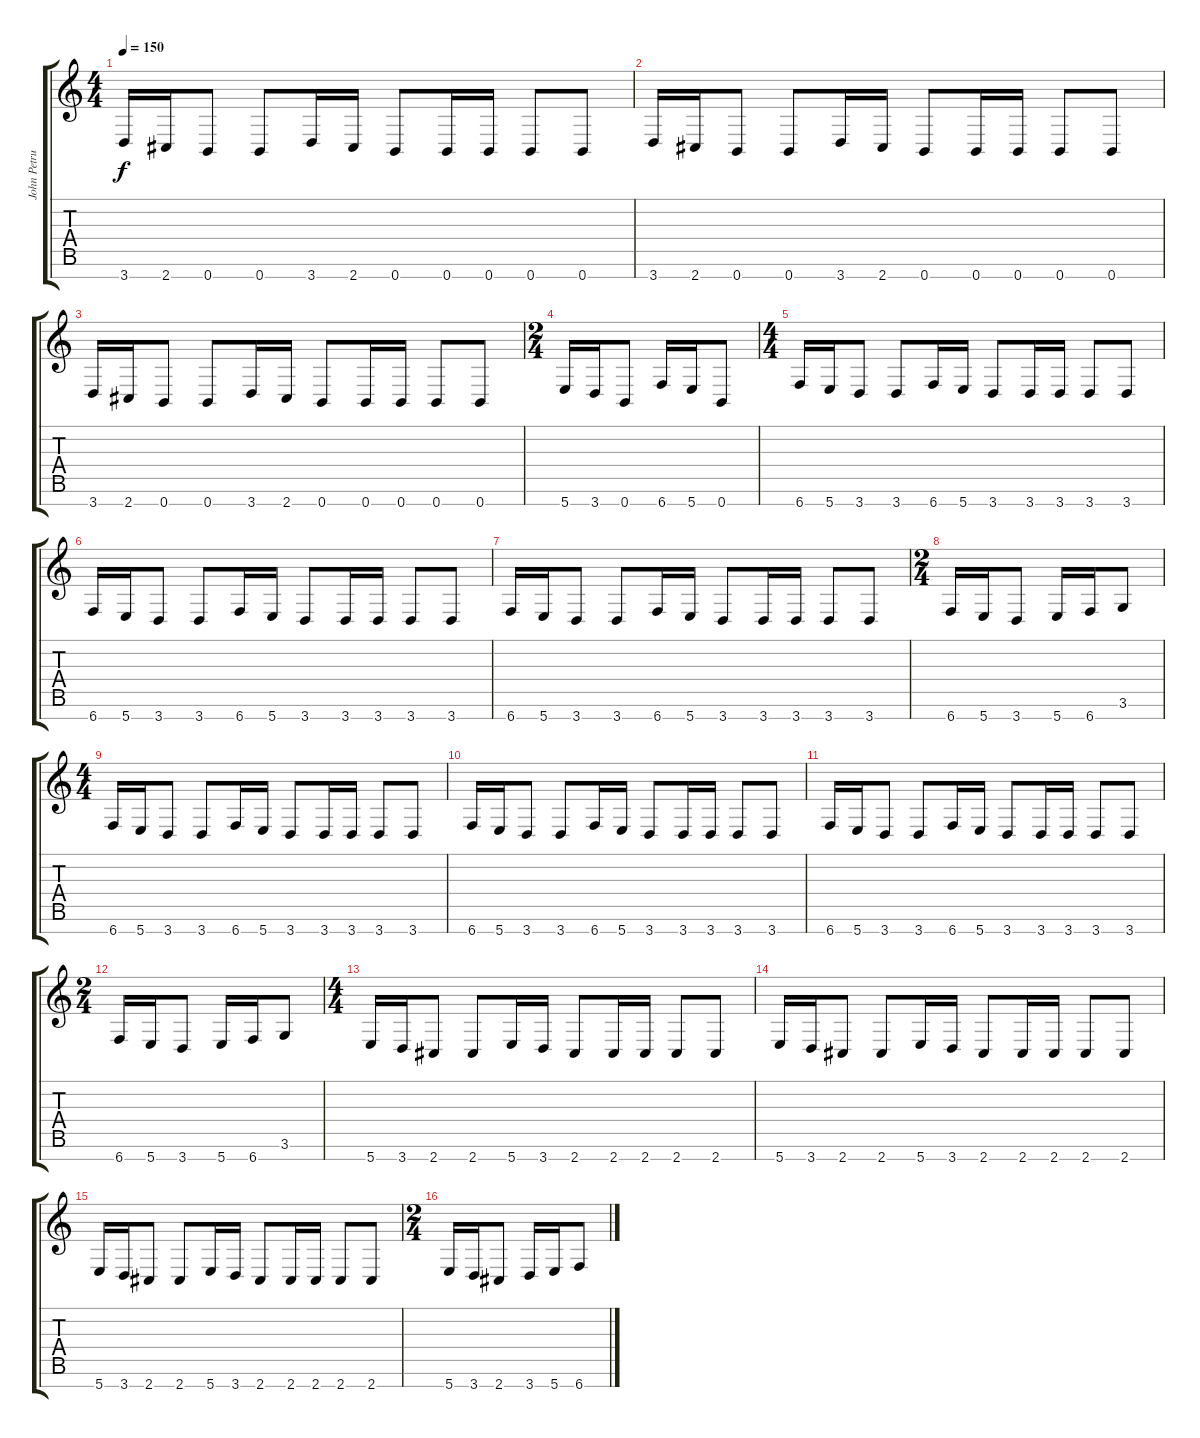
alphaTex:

\track ("John Petrucci Rhythm" "John Petru") {instrument distortionguitar}
\staff {score tabs}
\tuning (E4 B3 G3 D3 A2 E2 B1) {hide}
\ts (4 4)
\tempo 150
\clef g2
\ks c
3.7.16{dy f} 2.7.16 0.7.8 0.7.8 3.7.16 2.7.16 0.7.8 0.7.16 0.7.16 0.7.8 0.7.8 |
3.7.16 2.7.16 0.7.8 0.7.8 3.7.16 2.7.16 0.7.8 0.7.16 0.7.16 0.7.8 0.7.8 |
3.7.16 2.7.16 0.7.8 0.7.8 3.7.16 2.7.16 0.7.8 0.7.16 0.7.16 0.7.8 0.7.8 |
\ts (2 4)
5.7.16 3.7.16 0.7.8 6.7.16 5.7.16 0.7.8 |
\ts (4 4)
6.7.16 5.7.16 3.7.8 3.7.8 6.7.16 5.7.16 3.7.8 3.7.16 3.7.16 3.7.8 3.7.8 |
6.7.16 5.7.16 3.7.8 3.7.8 6.7.16 5.7.16 3.7.8 3.7.16 3.7.16 3.7.8 3.7.8 |
6.7.16 5.7.16 3.7.8 3.7.8 6.7.16 5.7.16 3.7.8 3.7.16 3.7.16 3.7.8 3.7.8 |
\ts (2 4)
6.7.16 5.7.16 3.7.8 5.7.16 6.7.16 3.6.8 |
\ts (4 4)
6.7.16 5.7.16 3.7.8 3.7.8 6.7.16 5.7.16 3.7.8 3.7.16 3.7.16 3.7.8 3.7.8 |
6.7.16 5.7.16 3.7.8 3.7.8 6.7.16 5.7.16 3.7.8 3.7.16 3.7.16 3.7.8 3.7.8 |
6.7.16 5.7.16 3.7.8 3.7.8 6.7.16 5.7.16 3.7.8 3.7.16 3.7.16 3.7.8 3.7.8 |
\ts (2 4)
6.7.16 5.7.16 3.7.8 5.7.16 6.7.16 3.6.8 |
\ts (4 4)
5.7.16 3.7.16 2.7.8 2.7.8 5.7.16 3.7.16 2.7.8 2.7.16 2.7.16 2.7.8 2.7.8 |
5.7.16 3.7.16 2.7.8 2.7.8 5.7.16 3.7.16 2.7.8 2.7.16 2.7.16 2.7.8 2.7.8 |
5.7.16 3.7.16 2.7.8 2.7.8 5.7.16 3.7.16 2.7.8 2.7.16 2.7.16 2.7.8 2.7.8 |
\ts (2 4)
5.7.16 3.7.16 2.7.8 3.7.16 5.7.16 6.7.8
